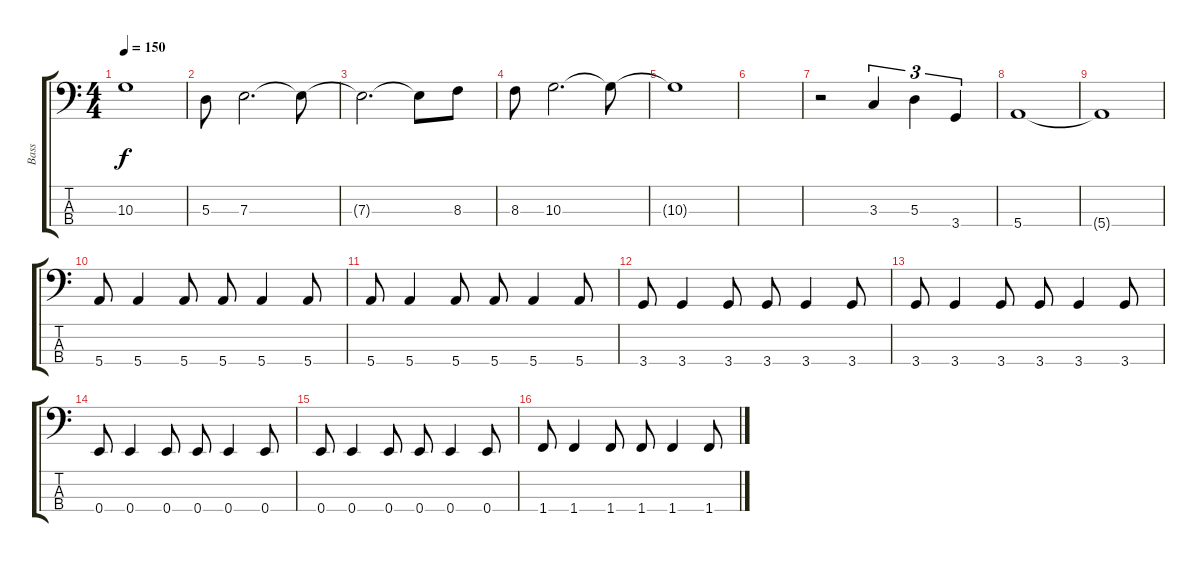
\track ("Bass" "Bass") {instrument electricbasspick}
\staff {score tabs}
\tuning (G2 D2 A1 E1) {hide}
\ts (4 4)
\tempo 150
\clef f4
\ks c
10.3{t}.1{dy f} |
5.3.8 7.3.2{d} 7.3{t}.8 |
7.3{t}.2{d} 7.3{t}.8 8.3.8 |
8.3.8 10.3.2{d} 10.3{t}.8 |
10.3{t}.1 |
|
r.2 3.3.4{tu (3 2)} 5.3.4{tu (3 2)} 3.4.4{tu (3 2)} |
5.4.1 |
5.4{t}.1 |
5.4.8 5.4.4 5.4.8 5.4.8 5.4.4 5.4.8 |
5.4.8 5.4.4 5.4.8 5.4.8 5.4.4 5.4.8 |
3.4.8 3.4.4 3.4.8 3.4.8 3.4.4 3.4.8 |
3.4.8 3.4.4 3.4.8 3.4.8 3.4.4 3.4.8 |
0.4.8 0.4.4 0.4.8 0.4.8 0.4.4 0.4.8 |
0.4.8 0.4.4 0.4.8 0.4.8 0.4.4 0.4.8 |
1.4.8 1.4.4 1.4.8 1.4.8 1.4.4 1.4.8
